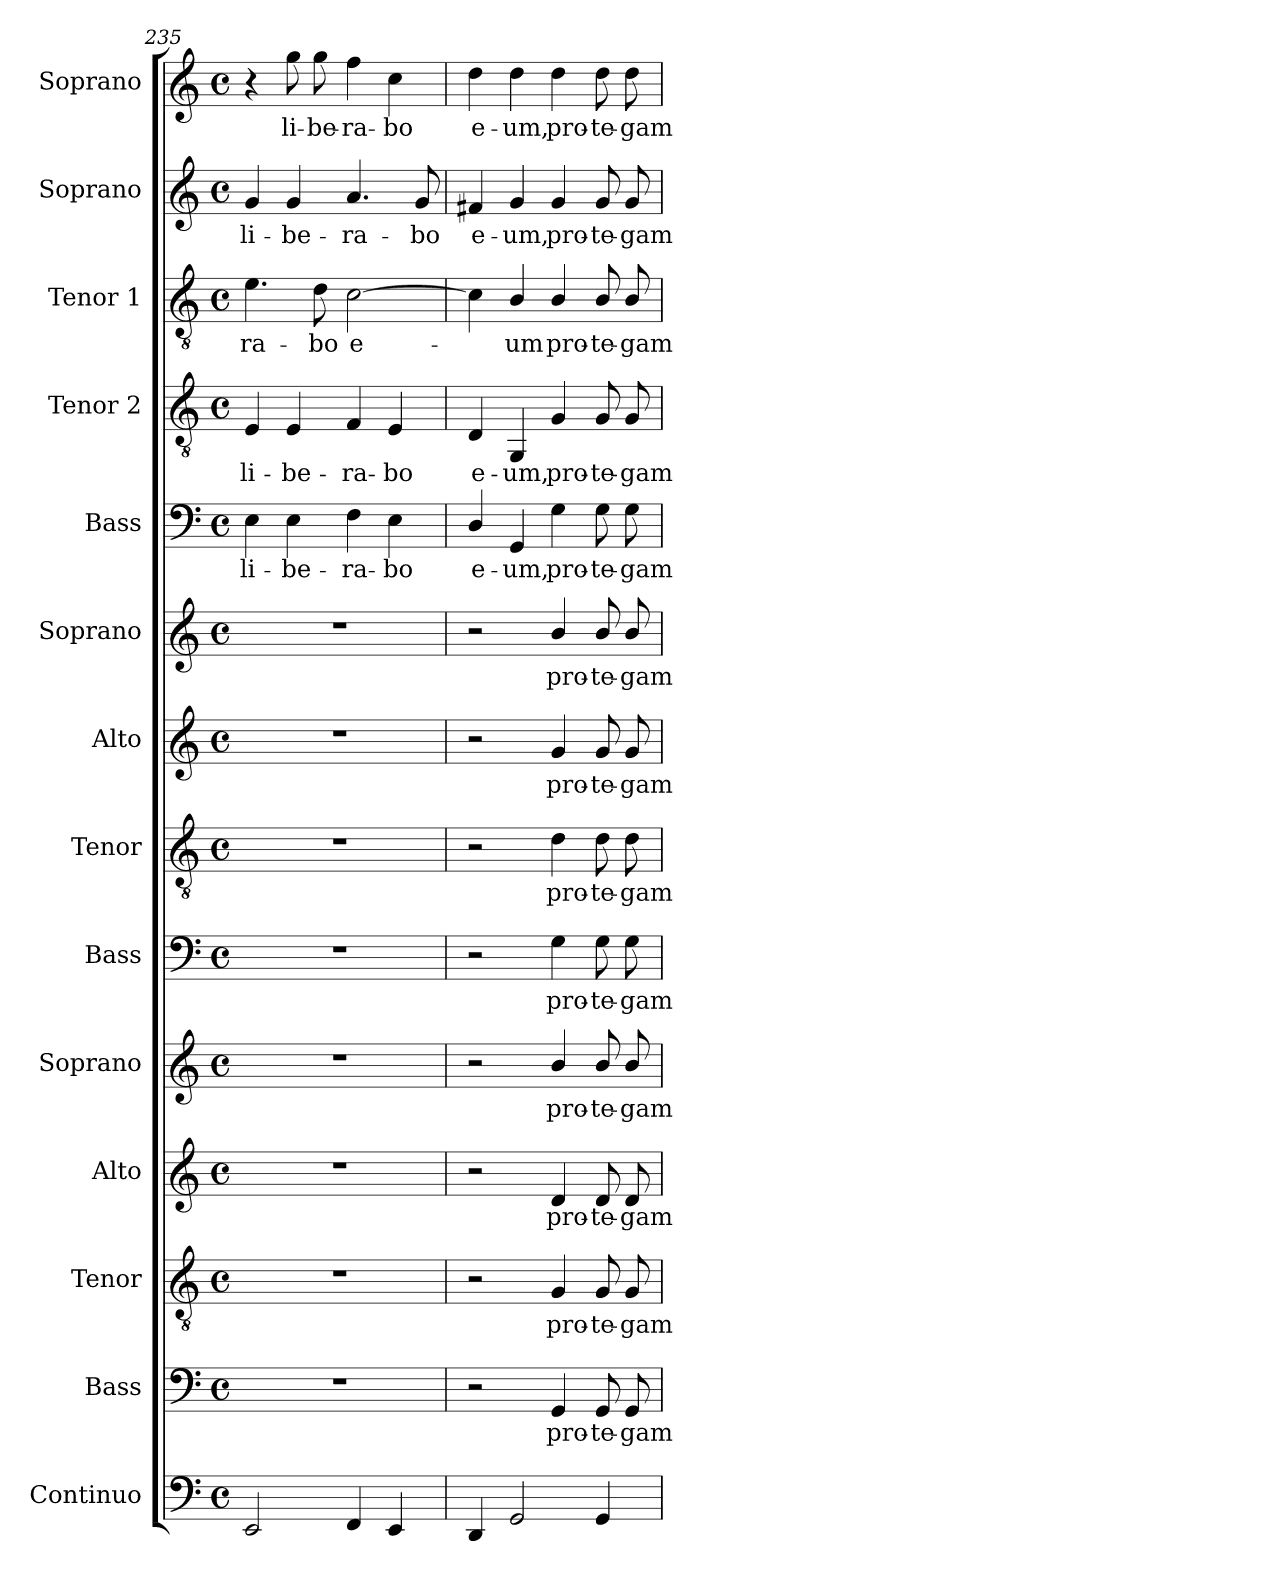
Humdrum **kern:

**kern	**kern	**text	**kern	**text	**kern	**text	**kern	**text	**kern	**text	**kern	**text	**kern	**text	**kern	**text	**kern	**text	**kern	**text	**kern	**text	**kern	**text	**kern	**text
*part14	*part13	*part13	*part12	*part12	*part11	*part11	*part10	*part10	*part9	*part9	*part8	*part8	*part7	*part7	*part6	*part6	*part5	*part5	*part4	*part4	*part3	*part3	*part2	*part2	*part1	*part1
*staff14	*staff13	*staff13	*staff12	*staff12	*staff11	*staff11	*staff10	*staff10	*staff9	*staff9	*staff8	*staff8	*staff7	*staff7	*staff6	*staff6	*staff5	*staff5	*staff4	*staff4	*staff3	*staff3	*staff2	*staff2	*staff1	*staff1
*I"Continuo	*I"Bass	*	*I"Tenor	*	*I"Alto	*	*I"Soprano	*	*I"Bass	*	*I"Tenor	*	*I"Alto	*	*I"Soprano	*	*I"Bass	*	*I"Tenor 2	*	*I"Tenor 1	*	*I"Soprano	*	*I"Soprano	*
*I'Cont.	*I'B.	*	*I'T.	*	*I'A.	*	*I'S.	*	*I'B.	*	*I'T.	*	*I'A.	*	*I'S.	*	*I'B.	*	*I'T2.	*	*I'T1.	*	*I'S.	*	*I'S.	*
*clefF4	*clefF4	*	*clefGv2	*	*clefG2	*	*clefG2	*	*clefF4	*	*clefGv2	*	*clefG2	*	*clefG2	*	*clefF4	*	*clefGv2	*	*clefGv2	*	*clefG2	*	*clefG2	*
*	*	*	*ITrd7c12	*	*	*	*	*	*	*	*ITrd7c12	*	*	*	*	*	*	*	*ITrd7c12	*	*ITrd7c12	*	*	*	*	*
*k[]	*k[]	*	*k[]	*	*k[]	*	*k[]	*	*k[]	*	*k[]	*	*k[]	*	*k[]	*	*k[]	*	*k[]	*	*k[]	*	*k[]	*	*k[]	*
*C:	*C:	*	*C:	*	*C:	*	*C:	*	*C:	*	*C:	*	*C:	*	*C:	*	*C:	*	*C:	*	*C:	*	*C:	*	*C:	*
*M4/4	*M4/4	*	*M4/4	*	*M4/4	*	*M4/4	*	*M4/4	*	*M4/4	*	*M4/4	*	*M4/4	*	*M4/4	*	*M4/4	*	*M4/4	*	*M4/4	*	*M4/4	*
*met(c)	*met(c)	*	*met(c)	*	*met(c)	*	*met(c)	*	*met(c)	*	*met(c)	*	*met(c)	*	*met(c)	*	*met(c)	*	*met(c)	*	*met(c)	*	*met(c)	*	*met(c)	*
=235	=235	=235	=235	=235	=235	=235	=235	=235	=235	=235	=235	=235	=235	=235	=235	=235	=235	=235	=235	=235	=235	=235	=235	=235	=235	=235
!	!	!	!	!	!	!	!	!	!	!	!	!	!	!	!	!	!	!LO:LY:b:color=#000000	!	!	!	!	!	!	!	!
!	!	!	!	!	!	!	!	!	!	!	!	!	!	!	!	!	!	!	!	!LO:LY:b:color=#000000	!	!	!	!	!	!
!	!	!	!	!	!	!	!	!	!	!	!	!	!	!	!	!	!	!	!	!	!	!LO:LY:b:color=#000000	!	!	!	!
!	!	!	!	!	!	!	!	!	!	!	!	!	!	!	!	!	!	!	!	!	!	!	!	!LO:LY:b:color=#000000	!	!
2EEi/	1r	.	1r	.	1r	.	1r	.	1r	.	1r	.	1r	.	1r	.	4Ei\	li-	4EEi/	li-	4.Ei\	-ra-	4gi/	li-	4r	.
!	!	!	!	!	!	!	!	!	!	!	!	!	!	!	!	!	!	!LO:LY:b:color=#000000	!	!	!	!	!	!	!	!
!	!	!	!	!	!	!	!	!	!	!	!	!	!	!	!	!	!	!	!	!LO:LY:b:color=#000000	!	!	!	!	!	!
!	!	!	!	!	!	!	!	!	!	!	!	!	!	!	!	!	!	!	!	!	!	!	!	!LO:LY:b:color=#000000	!	!
!	!	!	!	!	!	!	!	!	!	!	!	!	!	!	!	!	!	!	!	!	!	!	!	!	!	!LO:LY:b:color=#000000
.	.	.	.	.	.	.	.	.	.	.	.	.	.	.	.	.	4Ei\	-be-	4EEi/	-be-	.	.	4gi/	-be-	8ggi\	li-
!	!	!	!	!	!	!	!	!	!	!	!	!	!	!	!	!	!	!	!	!	!	!LO:LY:b:color=#000000	!	!	!	!
!	!	!	!	!	!	!	!	!	!	!	!	!	!	!	!	!	!	!	!	!	!	!	!	!	!	!LO:LY:b:color=#000000
.	.	.	.	.	.	.	.	.	.	.	.	.	.	.	.	.	.	.	.	.	8Di\	-bo	.	.	8ggi\	-be-
!	!	!	!	!	!	!	!	!	!	!	!	!	!	!	!	!	!	!LO:LY:b:color=#000000	!	!	!	!	!	!	!	!
!	!	!	!	!	!	!	!	!	!	!	!	!	!	!	!	!	!	!	!	!LO:LY:b:color=#000000	!	!	!	!	!	!
!	!	!	!	!	!	!	!	!	!	!	!	!	!	!	!	!	!	!	!	!	!	!LO:LY:b:color=#000000	!	!	!	!
!	!	!	!	!	!	!	!	!	!	!	!	!	!	!	!	!	!	!	!	!	!	!	!	!LO:LY:b:color=#000000	!	!
!	!	!	!	!	!	!	!	!	!	!	!	!	!	!	!	!	!	!	!	!	!	!	!	!	!	!LO:LY:b:color=#000000
4FFi/	.	.	.	.	.	.	.	.	.	.	.	.	.	.	.	.	4Fi\	-ra-	4FFi/	-ra-	[2Ci\	e-	4.ai/	-ra-	4ffi\	-ra-
!	!	!	!	!	!	!	!	!	!	!	!	!	!	!	!	!	!	!LO:LY:b:color=#000000	!	!	!	!	!	!	!	!
!	!	!	!	!	!	!	!	!	!	!	!	!	!	!	!	!	!	!	!	!LO:LY:b:color=#000000	!	!	!	!	!	!
!	!	!	!	!	!	!	!	!	!	!	!	!	!	!	!	!	!	!	!	!	!	!	!	!	!	!LO:LY:b:color=#000000
4EEi/	.	.	.	.	.	.	.	.	.	.	.	.	.	.	.	.	4Ei\	-bo	4EEi/	-bo	.	.	.	.	4cci\	-bo
!	!	!	!	!	!	!	!	!	!	!	!	!	!	!	!	!	!	!	!	!	!	!	!	!LO:LY:b:color=#000000	!	!
.	.	.	.	.	.	.	.	.	.	.	.	.	.	.	.	.	.	.	.	.	.	.	8gi/	-bo	.	.
=236	=236	=236	=236	=236	=236	=236	=236	=236	=236	=236	=236	=236	=236	=236	=236	=236	=236	=236	=236	=236	=236	=236	=236	=236	=236	=236
!	!	!	!	!	!	!	!	!	!	!	!	!	!	!	!	!	!	!LO:LY:b:color=#000000	!	!	!	!	!	!	!	!
!	!	!	!	!	!	!	!	!	!	!	!	!	!	!	!	!	!	!	!	!LO:LY:b:color=#000000	!	!	!	!	!	!
!	!	!	!	!	!	!	!	!	!	!	!	!	!	!	!	!	!	!	!	!	!	!	!	!LO:LY:b:color=#000000	!	!
!	!	!	!	!	!	!	!	!	!	!	!	!	!	!	!	!	!	!	!	!	!	!	!	!	!	!LO:LY:b:color=#000000
4DDi/	2r	.	2r	.	2r	.	2r	.	2r	.	2r	.	2r	.	2r	.	4Di/	e-	4DDi/	e-	4Ci\]	.	4f#Xi/	e-	4ddi\	e-
!	!	!	!	!	!	!	!	!	!	!	!	!	!	!	!	!	!	!LO:LY:b:color=#000000	!	!	!	!	!	!	!	!
!	!	!	!	!	!	!	!	!	!	!	!	!	!	!	!	!	!	!	!	!LO:LY:b:color=#000000	!	!	!	!	!	!
!	!	!	!	!	!	!	!	!	!	!	!	!	!	!	!	!	!	!	!	!	!	!LO:LY:b:color=#000000	!	!	!	!
!	!	!	!	!	!	!	!	!	!	!	!	!	!	!	!	!	!	!	!	!	!	!	!	!LO:LY:b:color=#000000	!	!
!	!	!	!	!	!	!	!	!	!	!	!	!	!	!	!	!	!	!	!	!	!	!	!	!	!	!LO:LY:b:color=#000000
2GGi/	.	.	.	.	.	.	.	.	.	.	.	.	.	.	.	.	4GGi/	-um,	4GGGi/	-um,	4BBi/	-um	4gi/	-um,	4ddi\	-um,
!	!	!LO:LY:b:color=#000000	!	!	!	!	!	!	!	!	!	!	!	!	!	!	!	!	!	!	!	!	!	!	!	!
!	!	!	!	!LO:LY:b:color=#000000	!	!	!	!	!	!	!	!	!	!	!	!	!	!	!	!	!	!	!	!	!	!
!	!	!	!	!	!	!LO:LY:b:color=#000000	!	!	!	!	!	!	!	!	!	!	!	!	!	!	!	!	!	!	!	!
!	!	!	!	!	!	!	!	!LO:LY:b:color=#000000	!	!	!	!	!	!	!	!	!	!	!	!	!	!	!	!	!	!
!	!	!	!	!	!	!	!	!	!	!LO:LY:b:color=#000000	!	!	!	!	!	!	!	!	!	!	!	!	!	!	!	!
!	!	!	!	!	!	!	!	!	!	!	!	!LO:LY:b:color=#000000	!	!	!	!	!	!	!	!	!	!	!	!	!	!
!	!	!	!	!	!	!	!	!	!	!	!	!	!	!LO:LY:b:color=#000000	!	!	!	!	!	!	!	!	!	!	!	!
!	!	!	!	!	!	!	!	!	!	!	!	!	!	!	!	!LO:LY:b:color=#000000	!	!	!	!	!	!	!	!	!	!
!	!	!	!	!	!	!	!	!	!	!	!	!	!	!	!	!	!	!LO:LY:b:color=#000000	!	!	!	!	!	!	!	!
!	!	!	!	!	!	!	!	!	!	!	!	!	!	!	!	!	!	!	!	!LO:LY:b:color=#000000	!	!	!	!	!	!
!	!	!	!	!	!	!	!	!	!	!	!	!	!	!	!	!	!	!	!	!	!	!LO:LY:b:color=#000000	!	!	!	!
!	!	!	!	!	!	!	!	!	!	!	!	!	!	!	!	!	!	!	!	!	!	!	!	!LO:LY:b:color=#000000	!	!
!	!	!	!	!	!	!	!	!	!	!	!	!	!	!	!	!	!	!	!	!	!	!	!	!	!	!LO:LY:b:color=#000000
.	4GGi/	pro-	4GGi/	pro-	4di/	pro-	4bi/	pro-	4Gi\	pro-	4Di\	pro-	4gi/	pro-	4bi/	pro-	4Gi\	pro-	4GGi/	pro-	4BBi/	pro-	4gi/	pro-	4ddi\	pro-
!	!	!LO:LY:b:color=#000000	!	!	!	!	!	!	!	!	!	!	!	!	!	!	!	!	!	!	!	!	!	!	!	!
!	!	!	!	!LO:LY:b:color=#000000	!	!	!	!	!	!	!	!	!	!	!	!	!	!	!	!	!	!	!	!	!	!
!	!	!	!	!	!	!LO:LY:b:color=#000000	!	!	!	!	!	!	!	!	!	!	!	!	!	!	!	!	!	!	!	!
!	!	!	!	!	!	!	!	!LO:LY:b:color=#000000	!	!	!	!	!	!	!	!	!	!	!	!	!	!	!	!	!	!
!	!	!	!	!	!	!	!	!	!	!LO:LY:b:color=#000000	!	!	!	!	!	!	!	!	!	!	!	!	!	!	!	!
!	!	!	!	!	!	!	!	!	!	!	!	!LO:LY:b:color=#000000	!	!	!	!	!	!	!	!	!	!	!	!	!	!
!	!	!	!	!	!	!	!	!	!	!	!	!	!	!LO:LY:b:color=#000000	!	!	!	!	!	!	!	!	!	!	!	!
!	!	!	!	!	!	!	!	!	!	!	!	!	!	!	!	!LO:LY:b:color=#000000	!	!	!	!	!	!	!	!	!	!
!	!	!	!	!	!	!	!	!	!	!	!	!	!	!	!	!	!	!LO:LY:b:color=#000000	!	!	!	!	!	!	!	!
!	!	!	!	!	!	!	!	!	!	!	!	!	!	!	!	!	!	!	!	!LO:LY:b:color=#000000	!	!	!	!	!	!
!	!	!	!	!	!	!	!	!	!	!	!	!	!	!	!	!	!	!	!	!	!	!LO:LY:b:color=#000000	!	!	!	!
!	!	!	!	!	!	!	!	!	!	!	!	!	!	!	!	!	!	!	!	!	!	!	!	!LO:LY:b:color=#000000	!	!
!	!	!	!	!	!	!	!	!	!	!	!	!	!	!	!	!	!	!	!	!	!	!	!	!	!	!LO:LY:b:color=#000000
4GGi/	8GGi/	-te-	8GGi/	-te-	8di/	-te-	8bi/	-te-	8Gi\	-te-	8Di\	-te-	8gi/	-te-	8bi/	-te-	8Gi\	-te-	8GGi/	-te-	8BBi/	-te-	8gi/	-te-	8ddi\	-te-
!	!	!LO:LY:b:color=#000000	!	!	!	!	!	!	!	!	!	!	!	!	!	!	!	!	!	!	!	!	!	!	!	!
!	!	!	!	!LO:LY:b:color=#000000	!	!	!	!	!	!	!	!	!	!	!	!	!	!	!	!	!	!	!	!	!	!
!	!	!	!	!	!	!LO:LY:b:color=#000000	!	!	!	!	!	!	!	!	!	!	!	!	!	!	!	!	!	!	!	!
!	!	!	!	!	!	!	!	!LO:LY:b:color=#000000	!	!	!	!	!	!	!	!	!	!	!	!	!	!	!	!	!	!
!	!	!	!	!	!	!	!	!	!	!LO:LY:b:color=#000000	!	!	!	!	!	!	!	!	!	!	!	!	!	!	!	!
!	!	!	!	!	!	!	!	!	!	!	!	!LO:LY:b:color=#000000	!	!	!	!	!	!	!	!	!	!	!	!	!	!
!	!	!	!	!	!	!	!	!	!	!	!	!	!	!LO:LY:b:color=#000000	!	!	!	!	!	!	!	!	!	!	!	!
!	!	!	!	!	!	!	!	!	!	!	!	!	!	!	!	!LO:LY:b:color=#000000	!	!	!	!	!	!	!	!	!	!
!	!	!	!	!	!	!	!	!	!	!	!	!	!	!	!	!	!	!LO:LY:b:color=#000000	!	!	!	!	!	!	!	!
!	!	!	!	!	!	!	!	!	!	!	!	!	!	!	!	!	!	!	!	!LO:LY:b:color=#000000	!	!	!	!	!	!
!	!	!	!	!	!	!	!	!	!	!	!	!	!	!	!	!	!	!	!	!	!	!LO:LY:b:color=#000000	!	!	!	!
!	!	!	!	!	!	!	!	!	!	!	!	!	!	!	!	!	!	!	!	!	!	!	!	!LO:LY:b:color=#000000	!	!
!	!	!	!	!	!	!	!	!	!	!	!	!	!	!	!	!	!	!	!	!	!	!	!	!	!	!LO:LY:b:color=#000000
.	8GGi/	-gam	8GGi/	-gam	8di/	-gam	8bi/	-gam	8Gi\	-gam	8Di\	-gam	8gi/	-gam	8bi/	-gam	8Gi\	-gam	8GGi/	-gam	8BBi/	-gam	8gi/	-gam	8ddi\	-gam
=	=	=	=	=	=	=	=	=	=	=	=	=	=	=	=	=	=	=	=	=	=	=	=	=	=	=
*-	*-	*-	*-	*-	*-	*-	*-	*-	*-	*-	*-	*-	*-	*-	*-	*-	*-	*-	*-	*-	*-	*-	*-	*-	*-	*-
